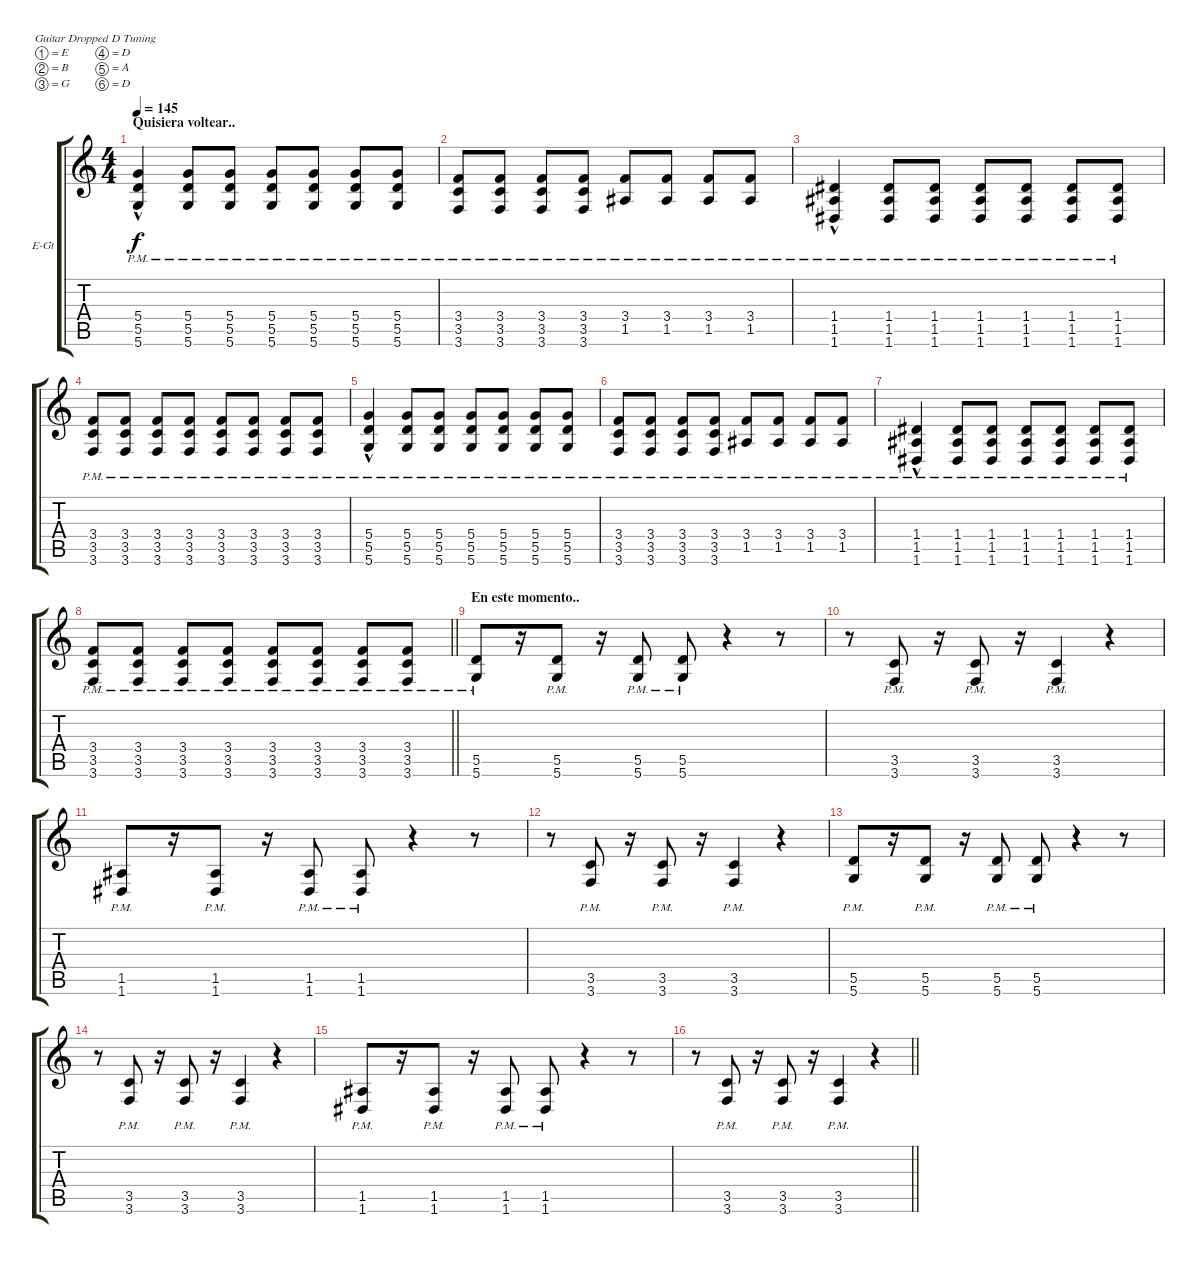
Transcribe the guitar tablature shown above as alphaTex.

\bracketExtendMode groupsimilarinstruments
\firstSystemTrackNameOrientation horizontal
\otherSystemsTrackNameOrientation horizontal
\track ("Felix" "E-Gt") {instrument distortionguitar}
\staff {score tabs}
\tuning (E4 B3 G3 D3 A2 D2)
\ts (4 4)
\section ("" "Quisiera voltear..")
\tempo 145
\clef g2
\ks c
(5.4{hac pm} 5.5{hac pm} 5.6{hac pm}).4{dy f} (5.4{pm} 5.5{pm} 5.6{pm}).8 (5.4{pm} 5.5{pm} 5.6{pm}).8 (5.4{pm} 5.5{pm} 5.6{pm}).8 (5.4{pm} 5.5{pm} 5.6{pm}).8 (5.4{pm} 5.5{pm} 5.6{pm}).8 (5.4{pm} 5.5{pm} 5.6{pm}).8 |
(3.4{pm} 3.5{pm} 3.6{pm}).8 (3.4{pm} 3.5{pm} 3.6{pm}).8 (3.4{pm} 3.5{pm} 3.6{pm}).8 (3.4{pm} 3.5{pm} 3.6{pm}).8 (3.4{pm} 1.5{pm}).8 (3.4{pm} 1.5{pm}).8 (3.4{pm} 1.5{pm}).8 (3.4{pm} 1.5{pm}).8 |
(1.4{hac pm} 1.5{hac pm} 1.6{hac pm}).4 (1.4{pm} 1.5{pm} 1.6{pm}).8 (1.4{pm} 1.5{pm} 1.6{pm}).8 (1.4{pm} 1.5{pm} 1.6{pm}).8 (1.4{pm} 1.5{pm} 1.6{pm}).8 (1.4{pm} 1.5{pm} 1.6{pm}).8 (1.4{pm} 1.5{pm} 1.6{pm}).8 |
(3.4{pm} 3.5{pm} 3.6{pm}).8 (3.4{pm} 3.5{pm} 3.6{pm}).8 (3.4{pm} 3.5{pm} 3.6{pm}).8 (3.4{pm} 3.5{pm} 3.6{pm}).8 (3.4{pm} 3.5{pm} 3.6{pm}).8 (3.4{pm} 3.5{pm} 3.6{pm}).8 (3.4{pm} 3.5{pm} 3.6{pm}).8 (3.4{pm} 3.5{pm} 3.6{pm}).8 |
(5.4{hac pm} 5.5{hac pm} 5.6{hac pm}).4 (5.4{pm} 5.5{pm} 5.6{pm}).8 (5.4{pm} 5.5{pm} 5.6{pm}).8 (5.4{pm} 5.5{pm} 5.6{pm}).8 (5.4{pm} 5.5{pm} 5.6{pm}).8 (5.4{pm} 5.5{pm} 5.6{pm}).8 (5.4{pm} 5.5{pm} 5.6{pm}).8 |
(3.4{pm} 3.5{pm} 3.6{pm}).8 (3.4{pm} 3.5{pm} 3.6{pm}).8 (3.4{pm} 3.5{pm} 3.6{pm}).8 (3.4{pm} 3.5{pm} 3.6{pm}).8 (3.4{pm} 1.5{pm}).8 (3.4{pm} 1.5{pm}).8 (3.4{pm} 1.5{pm}).8 (3.4{pm} 1.5{pm}).8 |
(1.4{hac pm} 1.5{hac pm} 1.6{hac pm}).4 (1.4{pm} 1.5{pm} 1.6{pm}).8 (1.4{pm} 1.5{pm} 1.6{pm}).8 (1.4{pm} 1.5{pm} 1.6{pm}).8 (1.4{pm} 1.5{pm} 1.6{pm}).8 (1.4{pm} 1.5{pm} 1.6{pm}).8 (1.4{pm} 1.5{pm} 1.6{pm}).8 |
\barLineRight lightlight
(3.4{pm} 3.5{pm} 3.6{pm}).8 (3.4{pm} 3.5{pm} 3.6{pm}).8 (3.4{pm} 3.5{pm} 3.6{pm}).8 (3.4{pm} 3.5{pm} 3.6{pm}).8 (3.4{pm} 3.5{pm} 3.6{pm}).8 (3.4{pm} 3.5{pm} 3.6{pm}).8 (3.4{pm} 3.5{pm} 3.6{pm}).8 (3.4{pm} 3.5{pm} 3.6{pm}).8 |
\section ("" "En este momento..")
(5.5{pm} 5.6{pm}).8 r.16 (5.5{pm} 5.6{pm}).8 r.16 (5.5{pm} 5.6{pm}).8 (5.5{pm} 5.6{pm}).8 r.4 r.8 |
r.8 (3.5{pm} 3.6{pm}).8 r.16 (3.5{pm} 3.6{pm}).8 r.16 (3.5{pm} 3.6{pm}).4 r.4 |
(1.5{pm} 1.6{pm}).8 r.16 (1.5{pm} 1.6{pm}).8 r.16 (1.5{pm} 1.6{pm}).8 (1.5{pm} 1.6{pm}).8 r.4 r.8 |
r.8 (3.5{pm} 3.6{pm}).8 r.16 (3.5{pm} 3.6{pm}).8 r.16 (3.5{pm} 3.6{pm}).4 r.4 |
(5.5{pm} 5.6{pm}).8 r.16 (5.5{pm} 5.6{pm}).8 r.16 (5.5{pm} 5.6{pm}).8 (5.5{pm} 5.6{pm}).8 r.4 r.8 |
r.8 (3.5{pm} 3.6{pm}).8 r.16 (3.5{pm} 3.6{pm}).8 r.16 (3.5{pm} 3.6{pm}).4 r.4 |
(1.5{pm} 1.6{pm}).8 r.16 (1.5{pm} 1.6{pm}).8 r.16 (1.5{pm} 1.6{pm}).8 (1.5{pm} 1.6{pm}).8 r.4 r.8 |
\barLineRight lightlight
r.8 (3.5{pm} 3.6{pm}).8 r.16 (3.5{pm} 3.6{pm}).8 r.16 (3.5{pm} 3.6{pm}).4 r.4
